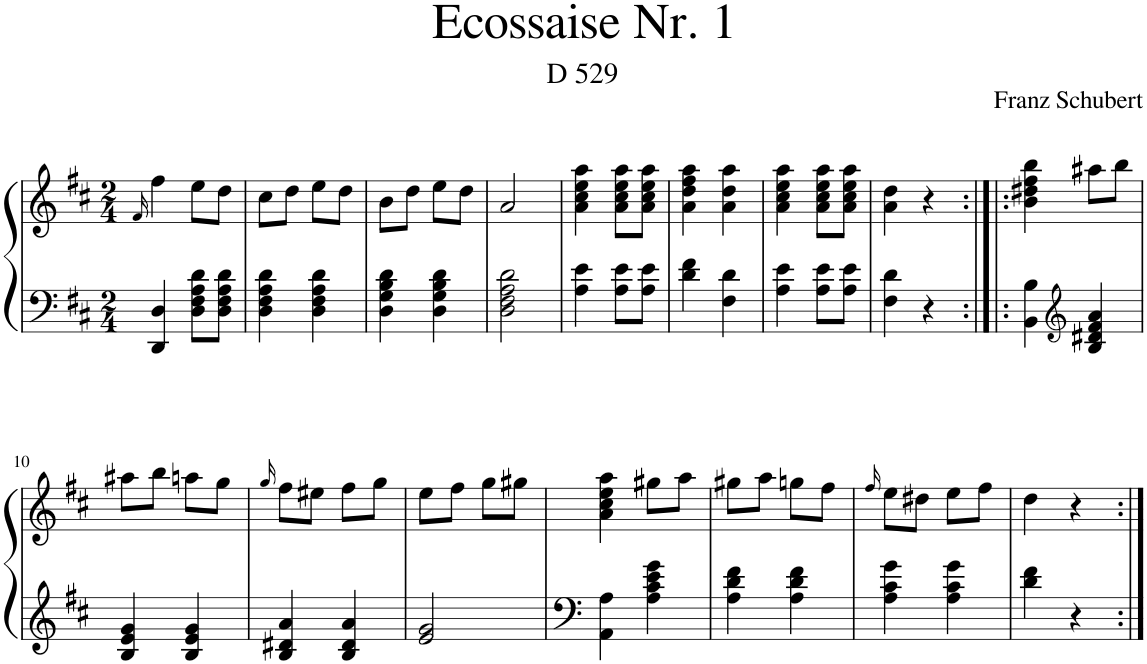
**kern	**kern
*part1	*part1
*staff2	*staff1
*I"Piano	*
*I'Pno.	*
*clefF4	*clefG2
*k[f#c#]	*k[f#c#]
*M2/4	*M2/4
=1	=1
.	16qf#/
4DD/ 4D/	4ff#\
8D\ 8F#\ 8A\ 8d\L	8ee\L
8D\ 8F#\ 8A\ 8d\J	8dd\J
=2	=2
4D\ 4F#\ 4A\ 4d\	8cc#\L
.	8dd\J
4D\ 4F#\ 4A\ 4d\	8ee\L
.	8dd\J
=3	=3
4D\ 4G\ 4B\ 4d\	8b\L
.	8dd\J
4D\ 4G\ 4B\ 4d\	8ee\L
.	8dd\J
=4	=4
2D\ 2F#\ 2A\ 2d\	2a/
=5	=5
4A\ 4e\	4a\ 4cc#\ 4ee\ 4aa\
8A\ 8e\L	8a\ 8cc#\ 8ee\ 8aa\L
8A\ 8e\J	8a\ 8cc#\ 8ee\ 8aa\J
=6	=6
4d\ 4f#\	4a\ 4dd\ 4ff#\ 4aa\
4F#\ 4d\	4a\ 4dd\ 4aa\
=7	=7
4A\ 4e\	4a\ 4cc#\ 4ee\ 4aa\
8A\ 8e\L	8a\ 8cc#\ 8ee\ 8aa\L
8A\ 8e\J	8a\ 8cc#\ 8ee\ 8aa\J
=8	=8
4F#\ 4d\	4a\ 4dd\
4r	4r
=9:|!|:	=9:|!|:
4BB\ 4B\	4b\ 4dd#X\ 4ff#\ 4bb\
*clefG2	*
4B/ 4d#X/ 4f#/ 4a/	8aa#X\L
.	8bb\J
!!LO:LB:g=z
=10	=10
4B/ 4e/ 4g/	8aa#X\L
.	8bb\J
4B/ 4e/ 4g/	8aan\L
.	8gg\J
=11	=11
.	16qgg/
4B/ 4d#X/ 4a/	8ff#\L
.	8ee#X\J
4B/ 4d#/ 4a/	8ff#\L
.	8gg\J
=12	=12
2e/ 2g/	8ee\L
.	8ff#\J
.	8gg\L
.	8gg#X\J
=13	=13
4AA\ 4A\	4a\ 4cc#\ 4ee\ 4aa\
4A\ 4c#\ 4e\ 4g\	8gg#X\L
.	8aa\J
=14	=14
4A\ 4d\ 4f#\	8gg#X\L
.	8aa\J
4A\ 4d\ 4f#\	8ggn\L
.	8ff#\J
=15	=15
.	16qff#/
4A\ 4c#\ 4g\	8ee\L
.	8dd#X\J
4A\ 4c#\ 4g\	8ee\L
.	8ff#\J
=16	=16
4d\ 4f#\	4dd\
4r	4r
=:|!	=:|!
*-	*-
